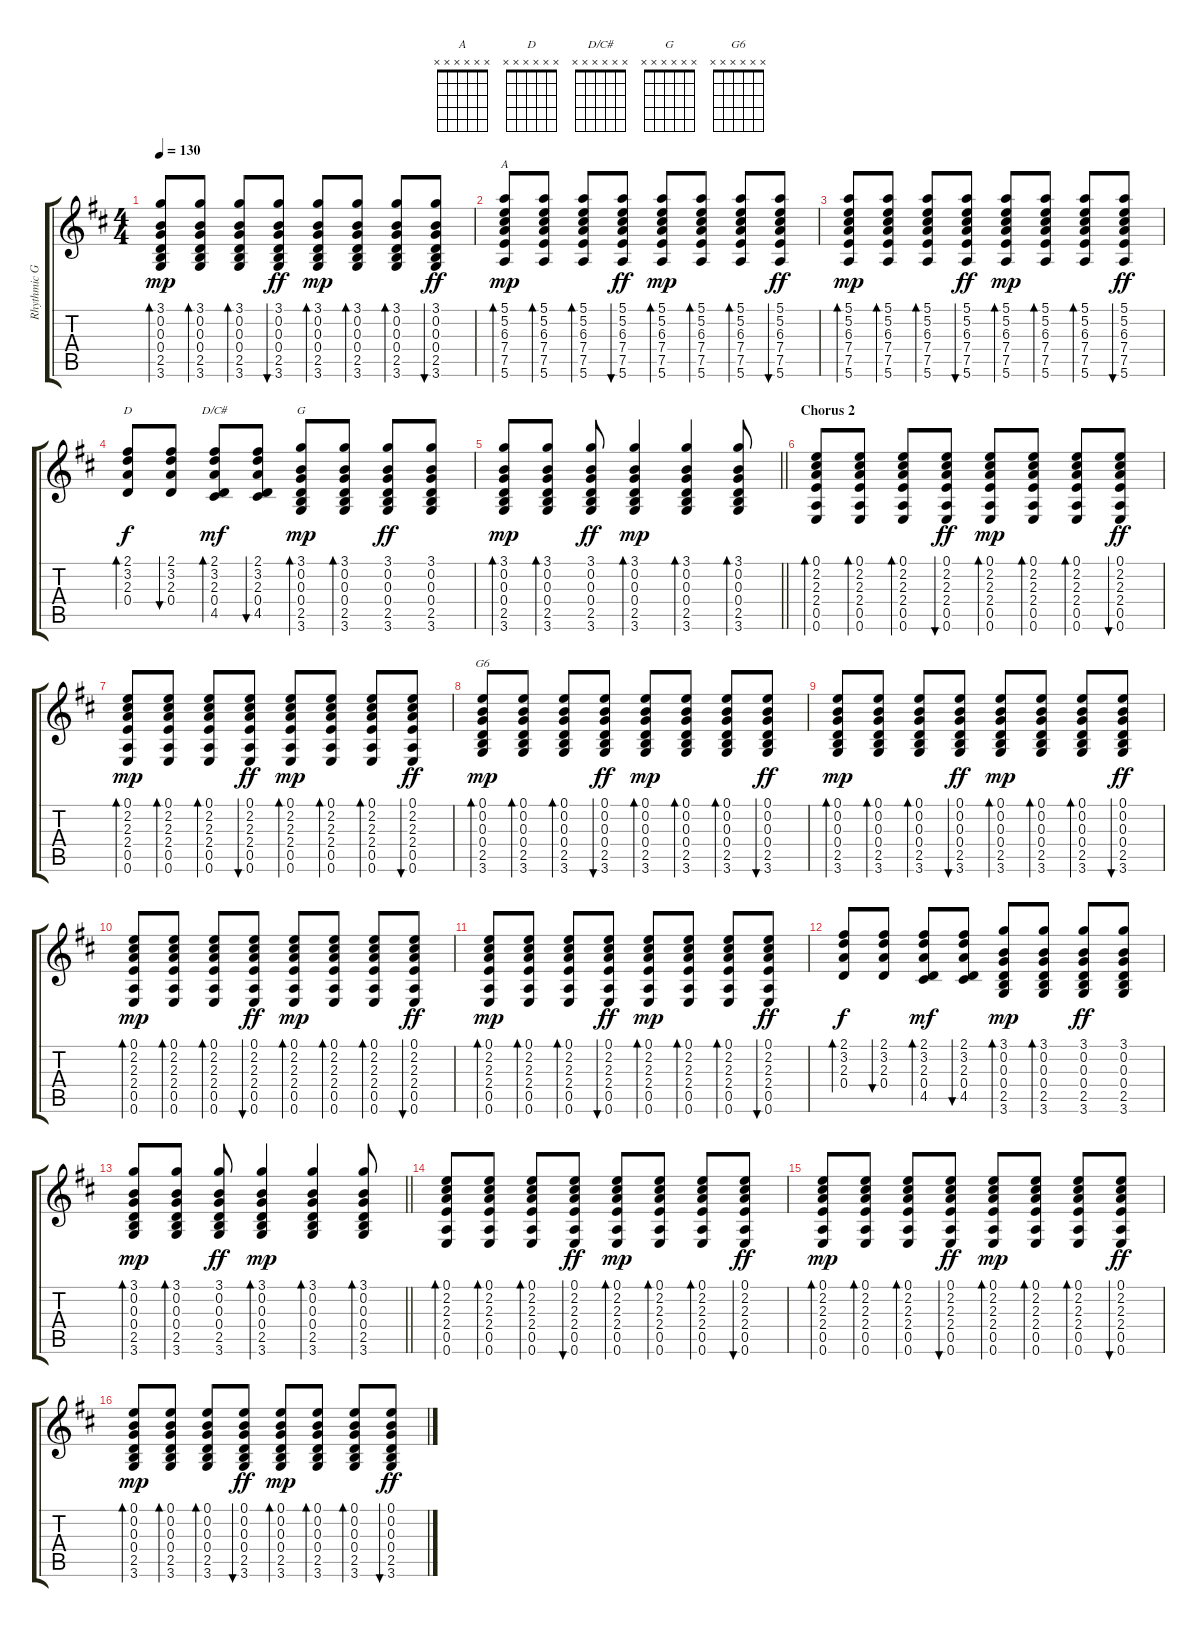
\track ("Rhythmic Guitar" "Rhythmic G") {instrument acousticguitarsteel}
\staff {score tabs}
\tuning (E4 B3 G3 D3 A2 E2) {hide}
\chord ("A" x x x x x x)
\chord ("D" x x x x x x)
\chord ("D/C#" x x x x x x)
\chord ("G" x x x x x x)
\chord ("G6" x x x x x x)
\ts (4 4)
\tempo 130
\clef g2
\ks d
(3.1 0.2 0.3 0.4 2.5 3.6).8{bd 30 dy mp} (3.1 0.2 0.3 0.4 2.5 3.6).8{bd 30} (3.1 0.2 0.3 0.4 2.5 3.6).8{bd 30} (3.1 0.2 0.3 0.4 2.5 3.6).8{bu 30 dy ff} (3.1 0.2 0.3 0.4 2.5 3.6).8{bd 30 dy mp} (3.1 0.2 0.3 0.4 2.5 3.6).8{bd 30} (3.1 0.2 0.3 0.4 2.5 3.6).8{bd 30} (3.1 0.2 0.3 0.4 2.5 3.6).8{bu 30 dy ff} |
(5.1 5.2 6.3 7.4 7.5 5.6).8{bd 30 ch "A" dy mp} (5.1 5.2 6.3 7.4 7.5 5.6).8{bd 30} (5.1 5.2 6.3 7.4 7.5 5.6).8{bd 30} (5.1 5.2 6.3 7.4 7.5 5.6).8{bu 30 dy ff} (5.1 5.2 6.3 7.4 7.5 5.6).8{bd 30 dy mp} (5.1 5.2 6.3 7.4 7.5 5.6).8{bd 30} (5.1 5.2 6.3 7.4 7.5 5.6).8{bd 30} (5.1 5.2 6.3 7.4 7.5 5.6).8{bu 30 dy ff} |
(5.1 5.2 6.3 7.4 7.5 5.6).8{bd 30 dy mp} (5.1 5.2 6.3 7.4 7.5 5.6).8{bd 30} (5.1 5.2 6.3 7.4 7.5 5.6).8{bd 30} (5.1 5.2 6.3 7.4 7.5 5.6).8{bu 30 dy ff} (5.1 5.2 6.3 7.4 7.5 5.6).8{bd 30 dy mp} (5.1 5.2 6.3 7.4 7.5 5.6).8{bd 30} (5.1 5.2 6.3 7.4 7.5 5.6).8{bd 30} (5.1 5.2 6.3 7.4 7.5 5.6).8{bu 30 dy ff} |
(2.1 3.2 2.3 0.4).8{bd 30 ch "D" dy f} (2.1 3.2 2.3 0.4).8{bu 30} (2.1 3.2 2.3 0.4 4.5).8{bd 30 ch "D/C#" dy mf} (2.1 3.2 2.3 0.4 4.5).8{bu 30} (3.1 0.2 0.3 0.4 2.5 3.6).8{bd 30 ch "G" dy mp} (3.1 0.2 0.3 0.4 2.5 3.6).8{bd 30} (3.1 0.2 0.3 0.4 2.5 3.6).8{dy ff} (3.1 0.2 0.3 0.4 2.5 3.6).8 |
\barLineRight lightlight
(3.1 0.2 0.3 0.4 2.5 3.6).8{bd 30 dy mp} (3.1 0.2 0.3 0.4 2.5 3.6).8{bd 30} (3.1 0.2 0.3 0.4 2.5 3.6).8{dy ff} (3.1 0.2 0.3 0.4 2.5 3.6).4{bd 30 dy mp} (3.1 0.2 0.3 0.4 2.5 3.6).4{bd 30} (3.1 0.2 0.3 0.4 2.5 3.6).8{bd 30} |
\section ("" "Chorus 2")
(0.1 2.2 2.3 2.4 0.5 0.6).8{bd 30} (0.1 2.2 2.3 2.4 0.5 0.6).8{bd 30} (0.1 2.2 2.3 2.4 0.5 0.6).8{bd 30} (0.1 2.2 2.3 2.4 0.5 0.6).8{bu 30 dy ff} (0.1 2.2 2.3 2.4 0.5 0.6).8{bd 30 dy mp} (0.1 2.2 2.3 2.4 0.5 0.6).8{bd 30} (0.1 2.2 2.3 2.4 0.5 0.6).8{bd 30} (0.1 2.2 2.3 2.4 0.5 0.6).8{bu 30 dy ff} |
(0.1 2.2 2.3 2.4 0.5 0.6).8{bd 30 dy mp} (0.1 2.2 2.3 2.4 0.5 0.6).8{bd 30} (0.1 2.2 2.3 2.4 0.5 0.6).8{bd 30} (0.1 2.2 2.3 2.4 0.5 0.6).8{bu 30 dy ff} (0.1 2.2 2.3 2.4 0.5 0.6).8{bd 30 dy mp} (0.1 2.2 2.3 2.4 0.5 0.6).8{bd 30} (0.1 2.2 2.3 2.4 0.5 0.6).8{bd 30} (0.1 2.2 2.3 2.4 0.5 0.6).8{bu 30 dy ff} |
(0.1 0.2 0.3 0.4 2.5 3.6).8{bd 30 ch "G6" dy mp} (0.1 0.2 0.3 0.4 2.5 3.6).8{bd 30} (0.1 0.2 0.3 0.4 2.5 3.6).8{bd 30} (0.1 0.2 0.3 0.4 2.5 3.6).8{bu 30 dy ff} (0.1 0.2 0.3 0.4 2.5 3.6).8{bd 30 dy mp} (0.1 0.2 0.3 0.4 2.5 3.6).8{bd 30} (0.1 0.2 0.3 0.4 2.5 3.6).8{bd 30} (0.1 0.2 0.3 0.4 2.5 3.6).8{bu 30 dy ff} |
(0.1 0.2 0.3 0.4 2.5 3.6).8{bd 30 dy mp} (0.1 0.2 0.3 0.4 2.5 3.6).8{bd 30} (0.1 0.2 0.3 0.4 2.5 3.6).8{bd 30} (0.1 0.2 0.3 0.4 2.5 3.6).8{bu 30 dy ff} (0.1 0.2 0.3 0.4 2.5 3.6).8{bd 30 dy mp} (0.1 0.2 0.3 0.4 2.5 3.6).8{bd 30} (0.1 0.2 0.3 0.4 2.5 3.6).8{bd 30} (0.1 0.2 0.3 0.4 2.5 3.6).8{bu 30 dy ff} |
(0.1 2.2 2.3 2.4 0.5 0.6).8{bd 30 dy mp} (0.1 2.2 2.3 2.4 0.5 0.6).8{bd 30} (0.1 2.2 2.3 2.4 0.5 0.6).8{bd 30} (0.1 2.2 2.3 2.4 0.5 0.6).8{bu 30 dy ff} (0.1 2.2 2.3 2.4 0.5 0.6).8{bd 30 dy mp} (0.1 2.2 2.3 2.4 0.5 0.6).8{bd 30} (0.1 2.2 2.3 2.4 0.5 0.6).8{bd 30} (0.1 2.2 2.3 2.4 0.5 0.6).8{bu 30 dy ff} |
(0.1 2.2 2.3 2.4 0.5 0.6).8{bd 30 dy mp} (0.1 2.2 2.3 2.4 0.5 0.6).8{bd 30} (0.1 2.2 2.3 2.4 0.5 0.6).8{bd 30} (0.1 2.2 2.3 2.4 0.5 0.6).8{bu 30 dy ff} (0.1 2.2 2.3 2.4 0.5 0.6).8{bd 30 dy mp} (0.1 2.2 2.3 2.4 0.5 0.6).8{bd 30} (0.1 2.2 2.3 2.4 0.5 0.6).8{bd 30} (0.1 2.2 2.3 2.4 0.5 0.6).8{bu 30 dy ff} |
(2.1 3.2 2.3 0.4).8{bd 30 dy f} (2.1 3.2 2.3 0.4).8{bu 30} (2.1 3.2 2.3 0.4 4.5).8{bd 30 dy mf} (2.1 3.2 2.3 0.4 4.5).8{bu 30} (3.1 0.2 0.3 0.4 2.5 3.6).8{bd 30 dy mp} (3.1 0.2 0.3 0.4 2.5 3.6).8{bd 30} (3.1 0.2 0.3 0.4 2.5 3.6).8{dy ff} (3.1 0.2 0.3 0.4 2.5 3.6).8 |
\barLineRight lightlight
(3.1 0.2 0.3 0.4 2.5 3.6).8{bd 30 dy mp} (3.1 0.2 0.3 0.4 2.5 3.6).8{bd 30} (3.1 0.2 0.3 0.4 2.5 3.6).8{dy ff} (3.1 0.2 0.3 0.4 2.5 3.6).4{bd 30 dy mp} (3.1 0.2 0.3 0.4 2.5 3.6).4{bd 30} (3.1 0.2 0.3 0.4 2.5 3.6).8{bd 30} |
(0.1 2.2 2.3 2.4 0.5 0.6).8{bd 30} (0.1 2.2 2.3 2.4 0.5 0.6).8{bd 30} (0.1 2.2 2.3 2.4 0.5 0.6).8{bd 30} (0.1 2.2 2.3 2.4 0.5 0.6).8{bu 30 dy ff} (0.1 2.2 2.3 2.4 0.5 0.6).8{bd 30 dy mp} (0.1 2.2 2.3 2.4 0.5 0.6).8{bd 30} (0.1 2.2 2.3 2.4 0.5 0.6).8{bd 30} (0.1 2.2 2.3 2.4 0.5 0.6).8{bu 30 dy ff} |
(0.1 2.2 2.3 2.4 0.5 0.6).8{bd 30 dy mp} (0.1 2.2 2.3 2.4 0.5 0.6).8{bd 30} (0.1 2.2 2.3 2.4 0.5 0.6).8{bd 30} (0.1 2.2 2.3 2.4 0.5 0.6).8{bu 30 dy ff} (0.1 2.2 2.3 2.4 0.5 0.6).8{bd 30 dy mp} (0.1 2.2 2.3 2.4 0.5 0.6).8{bd 30} (0.1 2.2 2.3 2.4 0.5 0.6).8{bd 30} (0.1 2.2 2.3 2.4 0.5 0.6).8{bu 30 dy ff} |
(0.1 0.2 0.3 0.4 2.5 3.6).8{bd 30 dy mp} (0.1 0.2 0.3 0.4 2.5 3.6).8{bd 30} (0.1 0.2 0.3 0.4 2.5 3.6).8{bd 30} (0.1 0.2 0.3 0.4 2.5 3.6).8{bu 30 dy ff} (0.1 0.2 0.3 0.4 2.5 3.6).8{bd 30 dy mp} (0.1 0.2 0.3 0.4 2.5 3.6).8{bd 30} (0.1 0.2 0.3 0.4 2.5 3.6).8{bd 30} (0.1 0.2 0.3 0.4 2.5 3.6).8{bu 30 dy ff}
